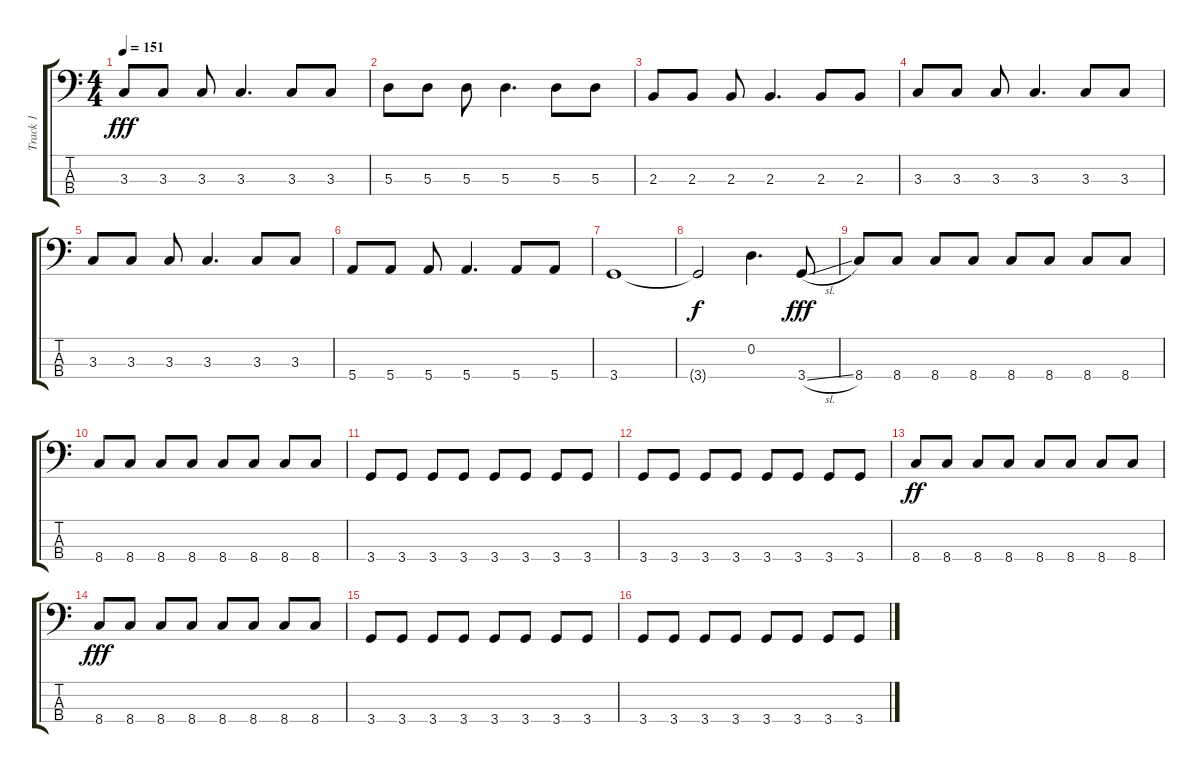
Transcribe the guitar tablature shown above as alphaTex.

\track ("Track 1" "Track 1") {instrument electricbassfinger bank 1}
\staff {score tabs}
\tuning (G2 D2 A1 E1) {hide}
\ts (4 4)
\tempo 151
\clef f4
\ks c
3.3.8{dy fff} 3.3.8 3.3.8 3.3.4{d} 3.3.8 3.3.8 |
5.3.8 5.3.8 5.3.8 5.3.4{d} 5.3.8 5.3.8 |
2.3.8 2.3.8 2.3.8 2.3.4{d} 2.3.8 2.3.8 |
3.3.8 3.3.8 3.3.8 3.3.4{d} 3.3.8 3.3.8 |
3.3.8 3.3.8 3.3.8 3.3.4{d} 3.3.8 3.3.8 |
5.4.8 5.4.8 5.4.8 5.4.4{d} 5.4.8 5.4.8 |
3.4.1 |
3.4{t}.2{dy f} 0.2.4{d} 3.4{sl}.8{dy fff} |
8.4.8 8.4.8 8.4.8 8.4.8 8.4.8 8.4.8 8.4.8 8.4.8 |
8.4.8 8.4.8 8.4.8 8.4.8 8.4.8 8.4.8 8.4.8 8.4.8 |
3.4.8 3.4.8 3.4.8 3.4.8 3.4.8 3.4.8 3.4.8 3.4.8 |
3.4.8 3.4.8 3.4.8 3.4.8 3.4.8 3.4.8 3.4.8 3.4.8 |
8.4.8{dy ff} 8.4.8 8.4.8 8.4.8 8.4.8 8.4.8 8.4.8 8.4.8 |
8.4.8{dy fff} 8.4.8 8.4.8 8.4.8 8.4.8 8.4.8 8.4.8 8.4.8 |
3.4.8 3.4.8 3.4.8 3.4.8 3.4.8 3.4.8 3.4.8 3.4.8 |
3.4.8 3.4.8 3.4.8 3.4.8 3.4.8 3.4.8 3.4.8 3.4.8
